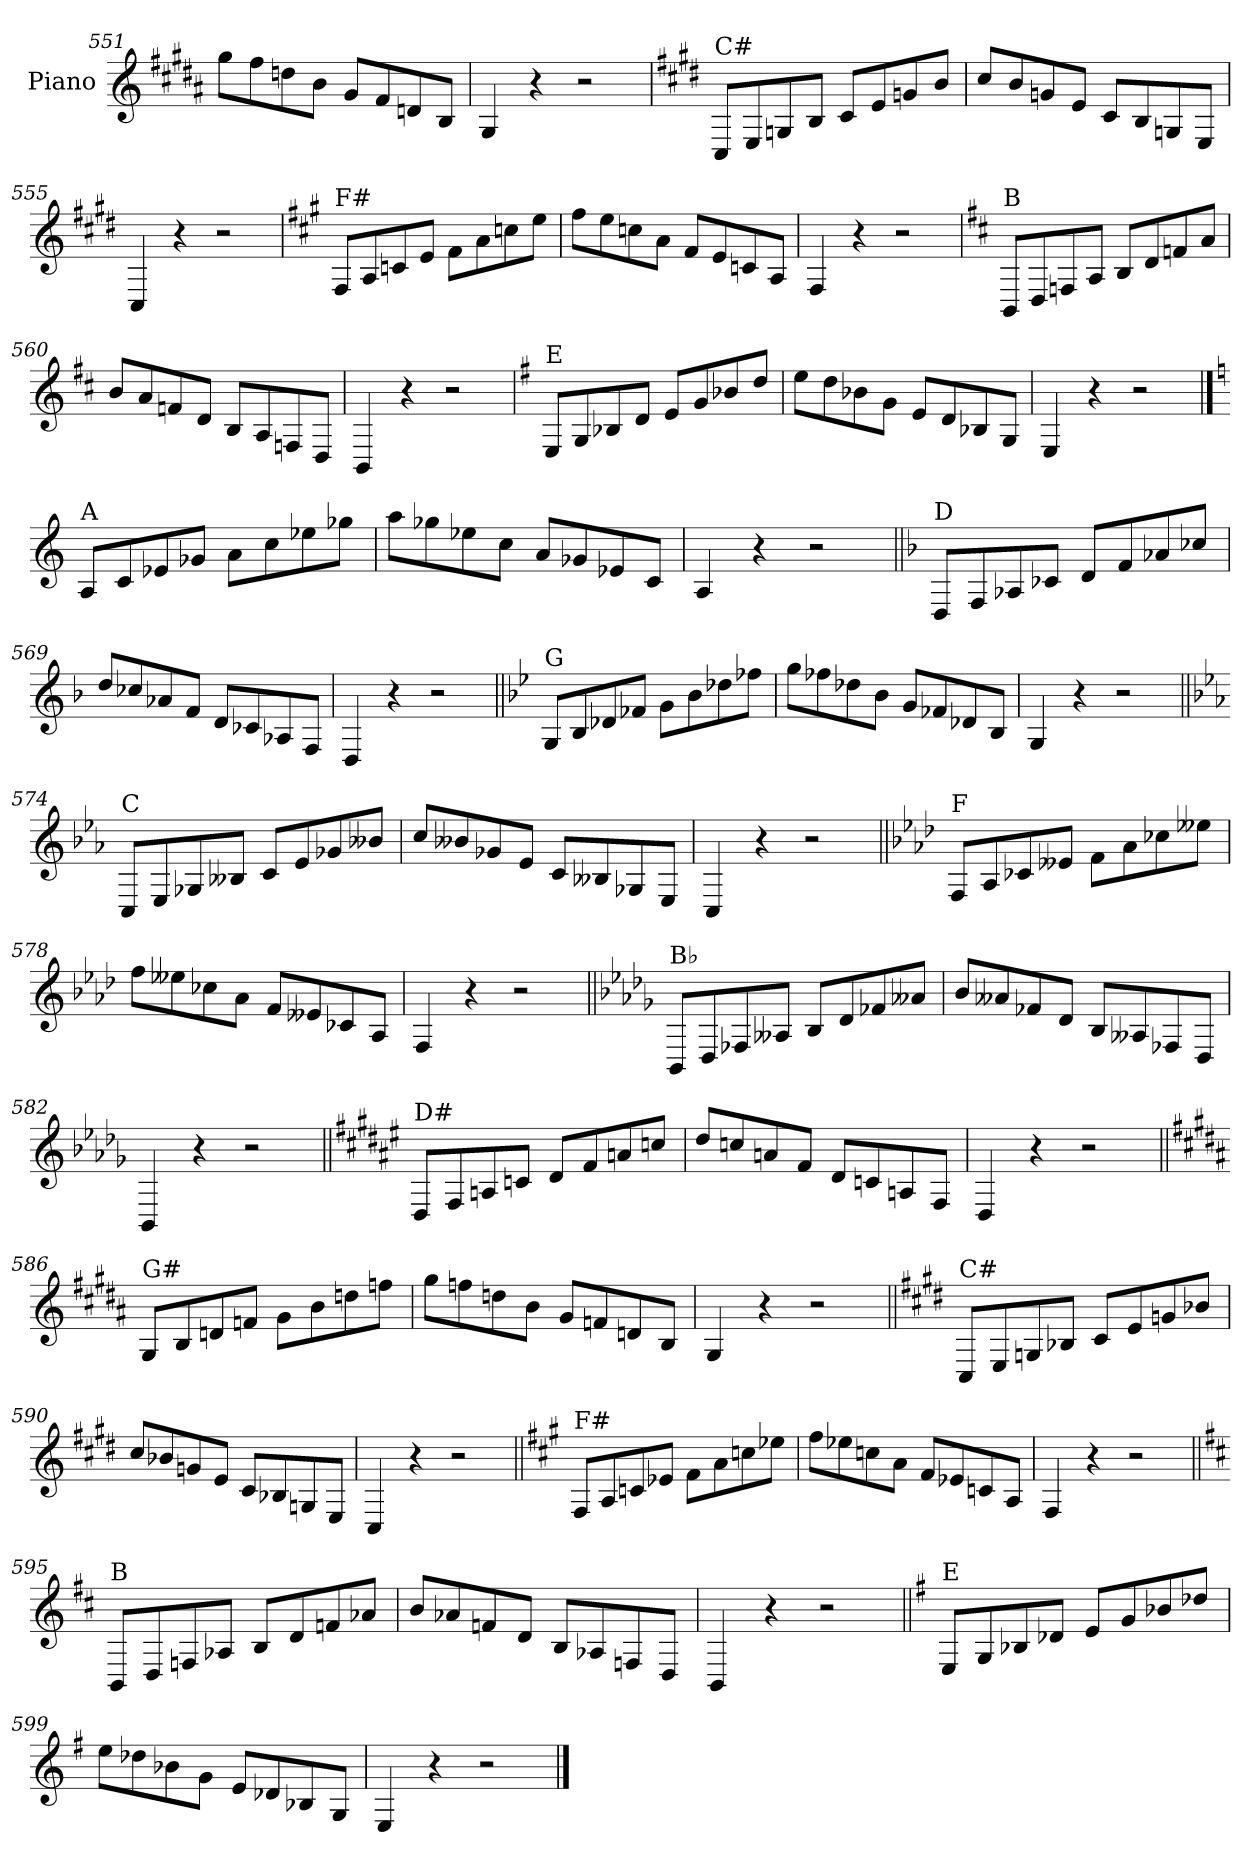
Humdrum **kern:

**kern
*part1
*staff1
*I"Piano
*I'Pno.
*clefG2
*k[f#c#g#d#a#]
=551
8gg#\L
8ff#\
8ddn\
8b\J
8g#/L
8f#/
8dn/
8B/J
=552
4G#/
4r
2r
!!LO:LB:g=z
=553
*k[f#c#g#d#]
!LO:TX:a:t=C#
8C#/L
8E/
8Gn/
8B/J
8c#/L
8e/
8gn/
8b/J
=554
8cc#/L
8b/
8gn/
8e/J
8c#/L
8B/
8Gn/
8E/J
=555
4C#/
4r
2r
=556
*k[f#c#g#]
!LO:TX:a:t=F#
8F#/L
8A/
8cn/
8e/J
8f#\L
8a\
8ccn\
8ee\J
=557
8ff#\L
8ee\
8ccn\
8a\J
8f#/L
8e/
8cn/
8A/J
=558
4F#/
4r
2r
!!LO:LB:g=z
=559
*k[f#c#]
!LO:TX:a:t=B
8BB/L
8D/
8Fn/
8A/J
8B/L
8d/
8fn/
8a/J
=560
8b/L
8a/
8fn/
8d/J
8B/L
8A/
8Fn/
8D/J
=561
4BB/
4r
2r
=562
*k[f#]
!LO:TX:a:t=E
8E/L
8G/
8B-X/
8d/J
8e/L
8g/
8b-X/
8dd/J
=563
8ee\L
8dd\
8b-X\
8g\J
8e/L
8d/
8B-X/
8G/J
=564
4E/
4r
2r
!!LO:PB:g=z
==565
*k[]
!LO:TX:a:t=A
8A/L
8c/
8e-X/
8g-X/J
8a\L
8cc\
8ee-X\
8gg-X\J
=566
8aa\L
8gg-X\
8ee-X\
8cc\J
8a/L
8g-X/
8e-X/
8c/J
=567
4A/
4r
2r
=568||
*k[b-]
!LO:TX:a:t=D
8D/L
8F/
8A-X/
8c-X/J
8d/L
8f/
8a-X/
8cc-X/J
=569
8dd/L
8cc-X/
8a-X/
8f/J
8d/L
8c-X/
8A-X/
8F/J
=570
4D/
4r
2r
!!LO:LB:g=z
=571||
*k[b-e-]
!LO:TX:a:t=G
8G/L
8B-/
8d-X/
8f-X/J
8g\L
8b-\
8dd-X\
8ff-X\J
=572
8gg\L
8ff-X\
8dd-X\
8b-\J
8g/L
8f-X/
8d-X/
8B-/J
=573
4G/
4r
2r
=574||
*k[b-e-a-]
!LO:TX:a:t=C
8C/L
8E-/
8G-X/
8B--X/J
8c/L
8e-/
8g-X/
8b--X/J
=575
8cc/L
8b--X/
8g-X/
8e-/J
8c/L
8B--X/
8G-X/
8E-/J
=576
4C/
4r
2r
!!LO:LB:g=z
=577||
*k[b-e-a-d-]
!LO:TX:a:t=F
8F/L
8A-/
8c-X/
8e--X/J
8f\L
8a-\
8cc-X\
8ee--X\J
=578
8ff\L
8ee--X\
8cc-X\
8a-\J
8f/L
8e--X/
8c-X/
8A-/J
=579
4F/
4r
2r
=580||
*k[b-e-a-d-g-]
!LO:TX:a:t=B♭
8BB-/L
8D-/
8F-X/
8A--X/J
8B-/L
8d-/
8f-X/
8a--X/J
=581
8b-/L
8a--X/
8f-X/
8d-/J
8B-/L
8A--X/
8F-X/
8D-/J
=582
4BB-/
4r
2r
!!LO:LB:g=z
=583||
*k[f#c#g#d#a#e#]
!LO:TX:a:t=D#
8D#/L
8F#/
8An/
8cn/J
8d#/L
8f#/
8an/
8ccn/J
=584
8dd#/L
8ccn/
8an/
8f#/J
8d#/L
8cn/
8An/
8F#/J
=585
4D#/
4r
2r
=586||
*k[f#c#g#d#a#]
!LO:TX:a:t=G#
8G#/L
8B/
8dn/
8fn/J
8g#\L
8b\
8ddn\
8ffn\J
=587
8gg#\L
8ffn\
8ddn\
8b\J
8g#/L
8fn/
8dn/
8B/J
=588
4G#/
4r
2r
!!LO:LB:g=z
=589||
*k[f#c#g#d#]
!LO:TX:a:t=C#
8C#/L
8E/
8Gn/
8B-X/J
8c#/L
8e/
8gn/
8b-X/J
=590
8cc#/L
8b-X/
8gn/
8e/J
8c#/L
8B-X/
8Gn/
8E/J
=591
4C#/
4r
2r
=592||
*k[f#c#g#]
!LO:TX:a:t=F#
8F#/L
8A/
8cn/
8e-X/J
8f#\L
8a\
8ccn\
8ee-X\J
=593
8ff#\L
8ee-X\
8ccn\
8a\J
8f#/L
8e-X/
8cn/
8A/J
=594
4F#/
4r
2r
!!LO:LB:g=z
=595||
*k[f#c#]
!LO:TX:a:t=B
8BB/L
8D/
8Fn/
8A-X/J
8B/L
8d/
8fn/
8a-X/J
=596
8b/L
8a-X/
8fn/
8d/J
8B/L
8A-X/
8Fn/
8D/J
=597
4BB/
4r
2r
=598||
*k[f#]
!LO:TX:a:t=E
8E/L
8G/
8B-X/
8d-X/J
8e/L
8g/
8b-X/
8dd-X/J
=599
8ee\L
8dd-X\
8b-X\
8g\J
8e/L
8d-X/
8B-X/
8G/J
=600
4E/
4r
2r
==
*-
